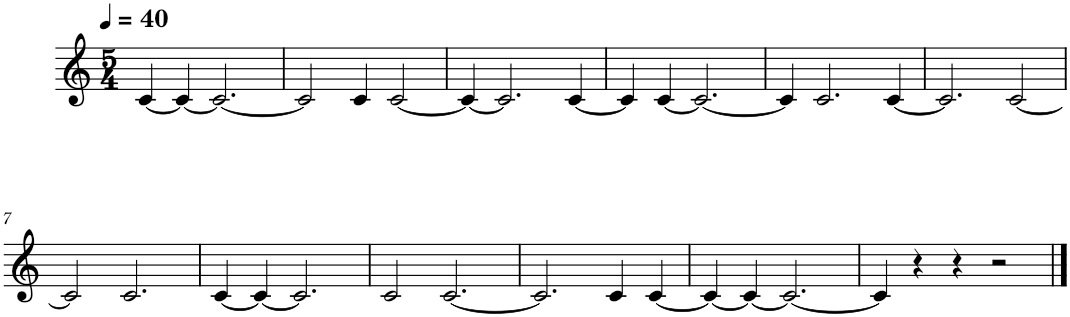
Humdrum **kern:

**kern
*part1
*staff1
*I"Piano
*I'Pno.
*clefG2
*k[]
*M5/4
*MM40
=1
[4c/
4c/_
2.c/_
=2
2c/]
4c/
[2c/
=3
4c/_
2.c/]
[4c/
=4
4c/]
[4c/
2.c/_
=5
4c/]
2.c/
[4c/
=6
2.c/]
[2c/
!!LO:LB:g=z
=7
2c/]
2.c/
=8
[4c/
4c/_
2.c/]
=9
2c/
[2.c/
=10
2.c/]
4c/
[4c/
=11
4c/_
4c/_
2.c/_
=12
4c/]
4r
4r
2r
==
*-
